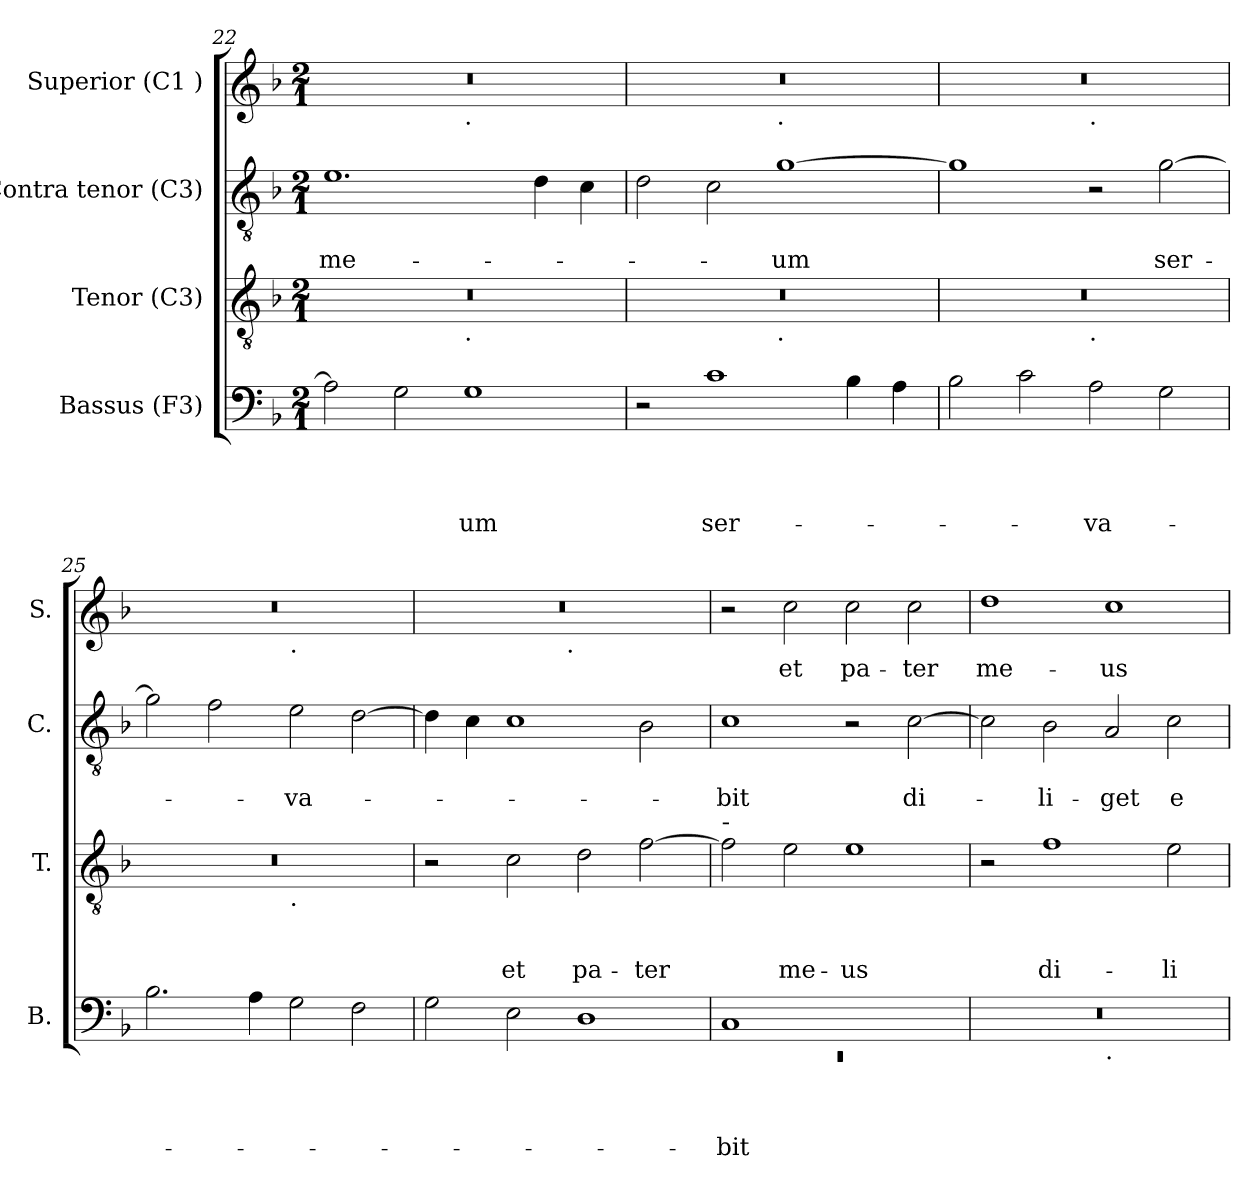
**kern	**text	**text	**text	**text	**kern	**text	**text	**text	**kern	**text	**text	**kern	**text
*part4	*part4	*part4	*part4	*part4	*part3	*part3	*part3	*part3	*part2	*part2	*part2	*part1	*part1
*staff4	*staff4	*staff4	*staff4	*staff4	*staff3	*staff3	*staff3	*staff3	*staff2	*staff2	*staff2	*staff1	*staff1
*I"Bassus (F3)	*	*	*	*	*I"Tenor (C3)	*	*	*	*I"Contra tenor (C3)	*	*	*I"Superior (C1 )	*
*I'B.	*	*	*	*	*I'T.	*	*	*	*I'C.	*	*	*I'S.	*
!!LO:PB:g=z
*clefF4	*	*	*	*	*clefGv2	*	*	*	*clefGv2	*	*	*clefG2	*
*k[b-]	*	*	*	*	*k[b-]	*	*	*	*k[b-]	*	*	*k[b-]	*
*F:	*	*	*	*	*F:	*	*	*	*F:	*	*	*F:	*
*M2/1	*	*	*	*	*M2/1	*	*	*	*M2/1	*	*	*M2/1	*
=22	=22	=22	=22	=22	=22	=22	=22	=22	=22	=22	=22	=22	=22
!	!	!	!	!	!	!	!	!	!	!	!LO:LY:b	!	!
*	*	*	*	*	*^	*	*	*	*	*	*	*^	*
2A\]	.	.	.	.	0r	1ryy	.	.	.	1.e	.	me-	0r	1ryy	.
2G\	.	.	.	.	.	.	.	.	.	.	.	.	.	.	.
!	!	!	!	!	!	!	!	!	!	!	!	!	!	!LO:TX:b:t=.	!
!	!	!	!	!	!	!LO:TX:b:t=.	!	!	!	!	!	!	!	!	!
!	!	!	!	!LO:LY:b	!	!	!	!	!	!	!	!	!	!	!
1G	.	.	.	-um	.	1ryy	.	.	.	.	.	.	.	1ryy	.
.	.	.	.	.	.	.	.	.	.	4d\	.	.	.	.	.
.	.	.	.	.	.	.	.	.	.	4c\	.	.	.	.	.
=23	=23	=23	=23	=23	=23	=23	=23	=23	=23	=23	=23	=23	=23	=23	=23
2r	.	.	.	.	0r	1ryy	.	.	.	2d\	.	.	0r	1ryy	.
!	!	!	!	!LO:LY:b	!	!	!	!	!	!	!	!	!	!	!
1c	.	.	.	ser-	.	.	.	.	.	2c\	.	.	.	.	.
!	!	!	!	!	!	!	!	!	!	!	!	!	!	!LO:TX:b:t=.	!
!	!	!	!	!	!	!LO:TX:b:t=.	!	!	!	!	!	!	!	!	!
!	!	!	!	!	!	!	!	!	!	!	!	!LO:LY:b	!	!	!
.	.	.	.	.	.	1ryy	.	.	.	[>1g	.	-um	.	1ryy	.
4B-\	.	.	.	.	.	.	.	.	.	.	.	.	.	.	.
4A\	.	.	.	.	.	.	.	.	.	.	.	.	.	.	.
=24	=24	=24	=24	=24	=24	=24	=24	=24	=24	=24	=24	=24	=24	=24	=24
2B-\	.	.	.	.	0r	1ryy	.	.	.	1g]	.	.	0r	1ryy	.
2c\	.	.	.	.	.	.	.	.	.	.	.	.	.	.	.
!	!	!	!	!	!	!	!	!	!	!	!	!	!	!LO:TX:b:t=.	!
!	!	!	!	!	!	!LO:TX:b:t=.	!	!	!	!	!	!	!	!	!
!	!	!	!	!LO:LY:b	!	!	!	!	!	!	!	!	!	!	!
2A\	.	.	.	-va-	.	1ryy	.	.	.	2r	.	.	.	1ryy	.
!	!	!	!	!	!	!	!	!	!	!	!	!LO:LY:b	!	!	!
2G\	.	.	.	.	.	.	.	.	.	[>2g\	.	ser-	.	.	.
=25	=25	=25	=25	=25	=25	=25	=25	=25	=25	=25	=25	=25	=25	=25	=25
2.B-\	.	.	.	.	0r	1ryy	.	.	.	2g\]	.	.	0r	1ryy	.
.	.	.	.	.	.	.	.	.	.	2f\	.	.	.	.	.
4A\	.	.	.	.	.	.	.	.	.	.	.	.	.	.	.
!	!	!	!	!	!	!	!	!	!	!	!	!	!	!LO:TX:b:t=.	!
!	!	!	!	!	!	!LO:TX:b:t=.	!	!	!	!	!	!	!	!	!
!	!	!	!	!	!	!	!	!	!	!	!	!LO:LY:b	!	!	!
2G\	.	.	.	.	.	1ryy	.	.	.	2e\	.	-va-	.	1ryy	.
2F\	.	.	.	.	.	.	.	.	.	[>2d\	.	.	.	.	.
*	*	*	*	*	*v	*v	*	*	*	*	*	*	*	*	*
=26	=26	=26	=26	=26	=26	=26	=26	=26	=26	=26	=26	=26	=26	=26
2G\	.	.	.	.	2r	.	.	.	4d\]	.	.	0r	2ryy	.
.	.	.	.	.	.	.	.	.	4c\	.	.	.	.	.
!	!	!	!	!	!	!	!	!LO:LY:b	!	!	!	!	!	!
2E\	.	.	.	.	2c\	.	.	et	1c	.	.	.	4...ryy	.
!	!	!	!	!	!	!	!	!	!	!	!	!	!LO:TX:b:t=.	!
.	.	.	.	.	.	.	.	.	.	.	.	.	1ryy	.
!	!	!	!	!	!	!	!	!LO:LY:b	!	!	!	!	!	!
1D	.	.	.	.	2d\	.	.	pa-	.	.	.	.	.	.
!	!	!	!	!	!	!	!	!LO:LY:b	!	!	!	!	!	!
.	.	.	.	.	[<2f\	.	.	-ter	2B-\	.	.	.	.	.
.	.	.	.	.	.	.	.	.	.	.	.	.	32ryy	.
!!LO:LB:g=z
=27	=27	=27	=27	=27	=27	=27	=27	=27	=27	=27	=27	=27	=27	=27
*^	*	*	*	*	*	*	*	*	*	*	*	*	*	*
!	!	!	!	!	!	!LO:TX:a:t=-	!	!	!	!	!	!	!	!	!
!	!LO:N:vis=1	!	!	!	!LO:LY:b	!	!	!	!	!	!	!LO:LY:b	!	!	!
*	*	*	*	*	*	*	*	*	*	*	*	*	*v	*v	*
1C	0rEE	.	.	.	-bit	2f\]	.	.	.	1c	.	-bit	2r	.
!	!	!	!	!	!	!	!	!	!LO:LY:b	!	!	!	!	!LO:LY:b
.	.	.	.	.	.	2e\	.	.	me-	.	.	.	2cc\	et
!	!	!	!	!	!	!	!	!	!LO:LY:b	!	!	!	!	!LO:LY:b
1ryy	.	.	.	.	.	1e	.	.	-us	2r	.	.	2cc\	pa-
!	!	!	!	!	!	!	!	!	!	!	!	!LO:LY:b	!	!LO:LY:b
.	.	.	.	.	.	.	.	.	.	[>2c\	.	di-	2cc\	-ter
=28	=28	=28	=28	=28	=28	=28	=28	=28	=28	=28	=28	=28	=28	=28
!	!	!	!	!	!	!	!	!	!	!	!	!	!	!LO:LY:b
0r	1ryy	.	.	.	.	2r	.	.	.	2c\]	.	.	1dd	me-
!	!	!	!	!	!	!	!	!	!LO:LY:b	!	!	!LO:LY:b	!	!
.	.	.	.	.	.	1f	.	.	di-	2B-\	.	-li-	.	.
!	!LO:TX:b:t=.	!	!	!	!	!	!	!	!	!	!	!	!	!
!	!	!	!	!	!	!	!	!	!	!	!	!LO:LY:b	!	!LO:LY:b
.	1ryy	.	.	.	.	.	.	.	.	2A/	.	-get	1cc	-us
!	!	!	!	!	!	!	!	!	!LO:LY:b	!	!	!LO:LY:b	!	!
.	.	.	.	.	.	2e\	.	.	-li-	2c\	.	e-	.	.
*v	*v	*	*	*	*	*	*	*	*	*	*	*	*	*
=	=	=	=	=	=	=	=	=	=	=	=	=	=
*-	*-	*-	*-	*-	*-	*-	*-	*-	*-	*-	*-	*-	*-
